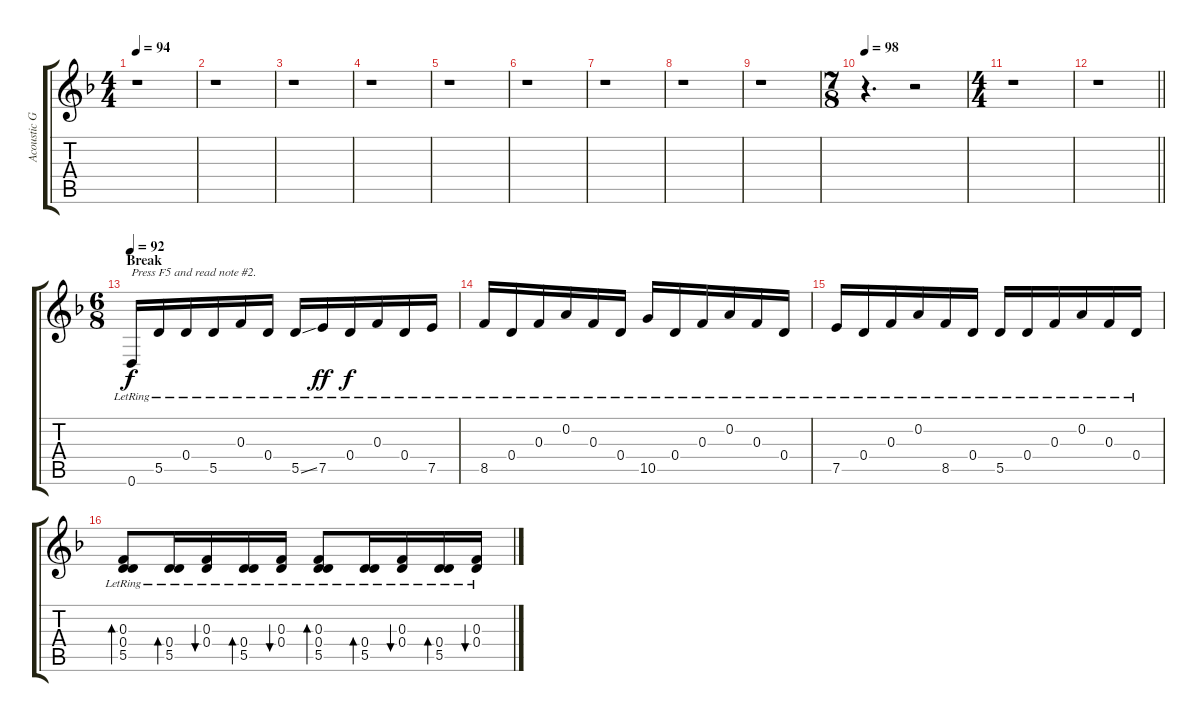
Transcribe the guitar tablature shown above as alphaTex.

\track ("Acoustic Guitar" "Acoustic G") {instrument acousticguitarsteel}
\staff {score tabs}
\tuning (E4 A3 F3 D3 A2 D2) {hide}
\ts (4 4)
\tempo 94
\clef g2
\ks dminor
r.1{dy mp} |
r.1 |
r.1 |
r.1 |
r.1 |
r.1 |
r.1 |
r.1 |
r.1 |
\ts (7 8)
\tempo 98
r.4{d} r.2 |
\ts (4 4)
r.1 |
\barLineRight lightlight
r.1 |
\ts (6 8)
\section ("" "Break")
\tempo 92
0.6{lr}.16{txt "Press F5 and read note #2." dy f volume 15} 5.5{lr}.16 0.4{lr}.16 5.5{lr}.16 0.3{lr}.16 0.4{lr}.16 5.5{ss lr}.16 7.5{lr}.16{dy ff} 0.4{lr}.16{dy f} 0.3{lr}.16 0.4{lr}.16 7.5{lr}.16 |
8.5{lr}.16 0.4{lr}.16 0.3{lr}.16 0.2{lr}.16 0.3{lr}.16 0.4{lr}.16 10.5{lr}.16 0.4{lr}.16 0.3{lr}.16 0.2{lr}.16 0.3{lr}.16 0.4{lr}.16 |
7.5{lr}.16 0.4{lr}.16 0.3{lr}.16 0.2{lr}.16 8.5{lr}.16 0.4{lr}.16 5.5{lr}.16 0.4{lr}.16 0.3{lr}.16 0.2{lr}.16 0.3{lr}.16 0.4{lr}.16 |
(0.3{lr} 0.4{lr} 5.5{lr}).8{bd 60} (0.4{lr} 5.5{lr}).16{bd 60} (0.3{lr} 0.4{lr}).16{bu 60} (0.4{lr} 5.5{lr}).16{bd 60} (0.3{lr} 0.4{lr}).16{bu 60} (0.3{lr} 0.4{lr} 5.5{lr}).8{bd 60} (0.4{lr} 5.5{lr}).16{bd 60} (0.3{lr} 0.4{lr}).16{bu 60} (0.4{lr} 5.5{lr}).16{bd 60} (0.3{lr} 0.4{lr}).16{bu 60}
